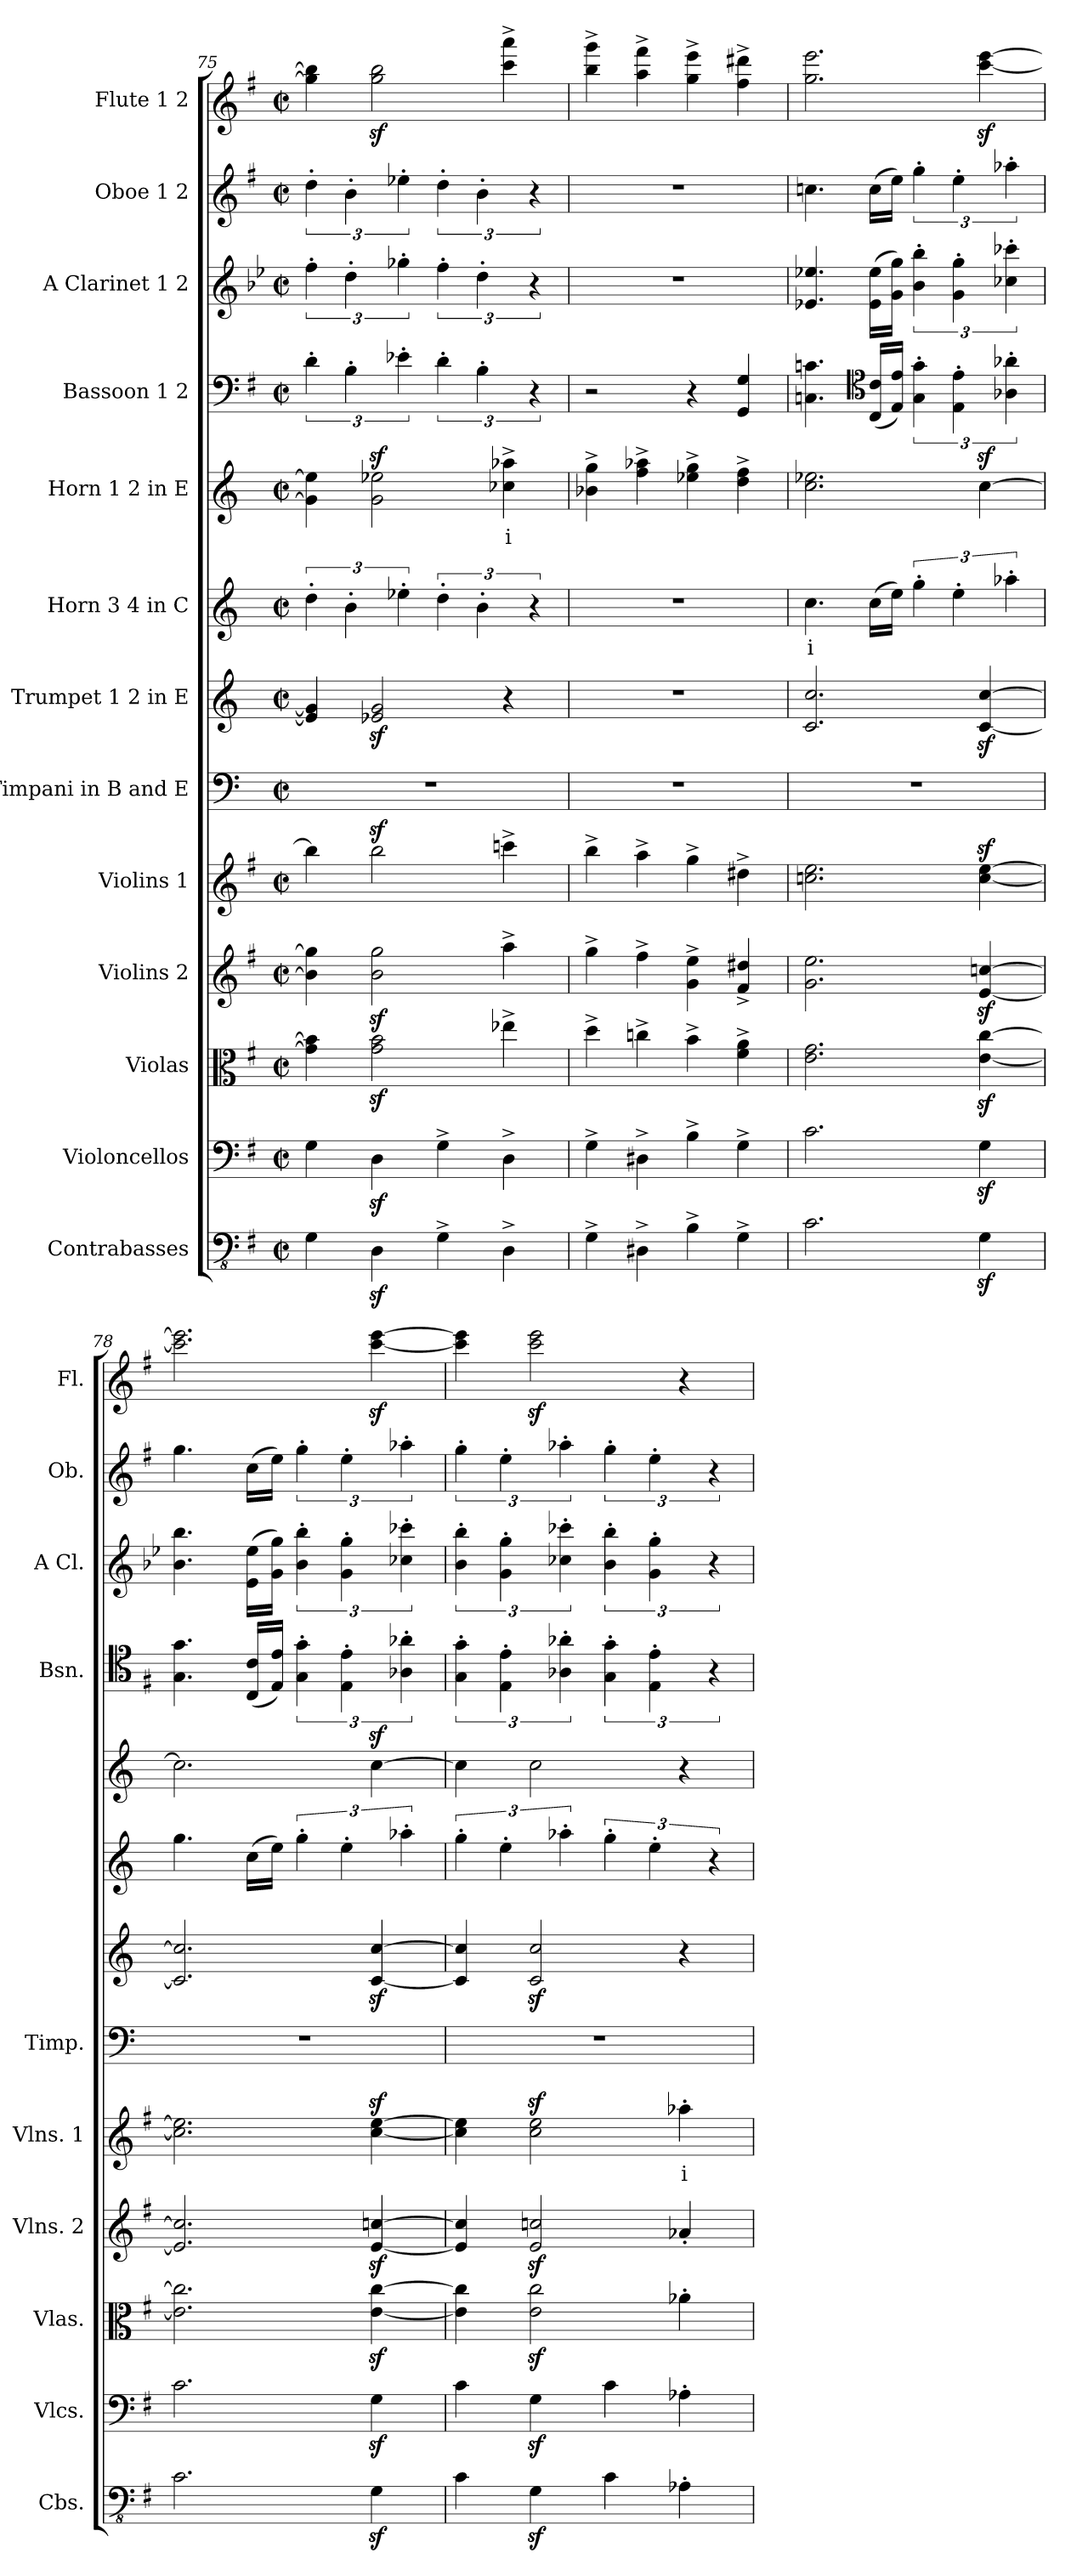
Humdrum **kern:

**kern	**kern	**kern	**kern	**kern	**text	**kern	**kern	**kern	**text	**kern	**text	**kern	**kern	**kern	**kern
*part13	*part12	*part11	*part10	*part9	*part9	*part8	*part7	*part6	*part6	*part5	*part5	*part4	*part3	*part2	*part1
*staff13	*staff12	*staff11	*staff10	*staff9	*staff9	*staff8	*staff7	*staff6	*staff6	*staff5	*staff5	*staff4	*staff3	*staff2	*staff1
*I"Contrabasses	*I"Violoncellos	*I"Violas	*I"Violins 2	*I"Violins 1	*	*I"Timpani in B and E	*I"Trumpet 1 2 in E	*I"Horn 3 4  in C	*	*I"Horn 1 2 in E	*	*I"Bassoon 1 2	*I"A Clarinet 1 2	*I"Oboe 1 2	*I"Flute 1 2
*I'Cbs.	*I'Vlcs.	*I'Vlas.	*I'Vlns. 2	*I'Vlns. 1	*	*I'Timp.	*	*	*	*	*	*I'Bsn.	*I'A Cl.	*I'Ob.	*I'Fl.
*clefFv4	*clefF4	*clefC3	*clefG2	*clefG2	*	*clefF4	*clefG2	*clefG2	*	*clefG2	*	*clefF4	*clefG2	*clefG2	*clefG2
*	*	*	*	*	*	*	*ITrd-2c-4	*ITrd7c12	*	*ITrd5c8	*	*	*ITrd2c3	*	*
*k[f#]	*k[f#]	*k[f#]	*k[f#]	*k[f#]	*	*k[]	*k[f#c#g#d#]	*k[]	*	*k[f#c#g#d#]	*	*k[f#]	*k[f#]	*k[f#]	*k[f#]
*M2/2	*M2/2	*M2/2	*M2/2	*M2/2	*	*M2/2	*M2/2	*M2/2	*	*M2/2	*	*M2/2	*M2/2	*M2/2	*M2/2
*met(c|)	*met(c|)	*met(c|)	*met(c|)	*met(c|)	*	*met(c|)	*met(c|)	*met(c|)	*	*met(c|)	*	*met(c|)	*met(c|)	*met(c|)	*met(c|)
=75	=75	=75	=75	=75	=75	=75	=75	=75	=75	=75	=75	=75	=75	=75	=75
4GG\	4G\	4g\] 4b\]	4b\] 4gg\]	4bb\]	.	1r	4g/] 4b/]	6d'\	.	4B\] 4g\]	.	6d'\	6dd'\	6dd'\	4gg\] 4bb\]
.	.	.	.	.	.	.	.	6B'\	.	.	.	6B'\	6b'\	6b'\	.
4DDz<\	4Dz<\	2g\z< 2b\z<	2b\z< 2gg\z<	2bbz<\	.	.	2gn/z< 2b/z<	.	.	2B\z< 2gn\z<	.	.	.	.	2gg\z< 2bb\z<
.	.	.	.	.	.	.	.	6e-X'\	.	.	.	6e-X'\	6ee-X'\	6ee-X'\	.
4GG^\	4G^\	.	.	.	.	.	.	6d'\	.	.	.	6d'\	6dd'\	6dd'\	.
.	.	.	.	.	.	.	.	6B'\	.	.	.	6B'\	6b'\	6b'\	.
!	!	!	!	!	!	!	!	!	!	!	!LO:LY:b:color=#FF0000	!	!	!	!
4DD^\	4D^\	4ee-X^\	4aa^\	4cccn^\	.	.	4r	.	.	4e-X\^ 4ccn\^	i	.	.	.	4ccc\^ 4aaa\^
.	.	.	.	.	.	.	.	6r	.	.	.	6r	6r	6r	.
=76	=76	=76	=76	=76	=76	=76	=76	=76	=76	=76	=76	=76	=76	=76	=76
4GG^\	4G^\	4dd^\	4gg^\	4bb^\	.	1r	1r	1r	.	4dn\^ 4b\^	.	2r	1r	1r	4bb\^ 4ggg\^
4DD#X^\	4D#X^\	4ccn^\	4ff#^\	4aa^\	.	.	.	.	.	4a\^ 4ccn\^	.	.	.	.	4aa\^ 4fff#\^
4BB^\	4B^\	4b^\	4g\^ 4ee\^	4gg^\	.	.	.	.	.	4gn\^ 4b\^	.	4r	.	.	4gg\^ 4eee\^
4GG^\	4G^\	4f#\^ 4a\^	4f#/^ 4dd#X/^	4dd#X^\	.	.	.	.	.	4f#\^ 4a\^	.	4GG/ 4G/	.	.	4ff#\^ 4ddd#X\^
=77	=77	=77	=77	=77	=77	=77	=77	=77	=77	=77	=77	=77	=77	=77	=77
!	!	!	!	!	!	!	!	!	!LO:LY:b:color=#FF0000	!	!	!	!	!	!
2.C\	2.c\	2.e\ 2.g\	2.g\ 2.ee\	2.ccn\ 2.ee\	.	1r	2.e/ 2.ee/	4.c\	i	2.e\ 2.gn\	.	4.Cn\ 4.cn\	4.cn/ 4.ccn/	4.ccn\	2.gg\ 2.eee\
*	*	*	*	*	*	*	*	*	*	*	*	*clefC4	*	*	*
.	.	.	.	.	.	.	.	(>16c\LL	.	.	.	(<16C/ 16c/LL	(>16c\ 16cc\LL	(>16cc\LL	.
.	.	.	.	.	.	.	.	16e\JJ)	.	.	.	16E/ 16e/JJ)	16e\ 16ee\JJ)	16ee\JJ)	.
.	.	.	.	.	.	.	.	6g'\	.	.	.	6G\' 6g\'	6g\' 6gg\'	6gg'\	.
.	.	.	.	.	.	.	.	6e'\	.	.	.	6E\' 6e\'	6e\' 6ee\'	6ee'\	.
4GGz<\	4Gz<\	[4e\z< [4cc\z<	[4e/z< [4ccn/z<	[4cc\z< [4ee\z<	.	.	[4e/z< [4ee/z<	.	.	[4ez<\	.	.	.	.	[4ccc\z< [4eee\z<
.	.	.	.	.	.	.	.	6a-X'\	.	.	.	6A-X\' 6a-X\'	6a-X\' 6aa-X\'	6aa-X'\	.
=78	=78	=78	=78	=78	=78	=78	=78	=78	=78	=78	=78	=78	=78	=78	=78
2.C\	2.c\	2.e\] 2.cc\]	2.e/] 2.ccn/]	2.cc\] 2.ee\]	.	1r	2.e/] 2.ee/]	4.g\	.	2.e\]	.	4.G\ 4.g\	4.g\ 4.gg\	4.gg\	2.ccc\] 2.eee\]
.	.	.	.	.	.	.	.	(>16c\LL	.	.	.	(<16C/ 16c/LL	(>16c\ 16cc\LL	(>16cc\LL	.
.	.	.	.	.	.	.	.	16e\JJ)	.	.	.	16E/ 16e/JJ)	16e\ 16ee\JJ)	16ee\JJ)	.
.	.	.	.	.	.	.	.	6g'\	.	.	.	6G\' 6g\'	6g\' 6gg\'	6gg'\	.
.	.	.	.	.	.	.	.	6e'\	.	.	.	6E\' 6e\'	6e\' 6ee\'	6ee'\	.
4GGz<\	4Gz<\	[4e\z< [4cc\z<	[4e/z< [4ccn/z<	[4cc\z< [4ee\z<	.	.	[4e/z< [4ee/z<	.	.	[4ez<\	.	.	.	.	[4ccc\z< [4eee\z<
.	.	.	.	.	.	.	.	6a-X'\	.	.	.	6A-X\' 6a-X\'	6a-X\' 6aa-X\'	6aa-X'\	.
=79	=79	=79	=79	=79	=79	=79	=79	=79	=79	=79	=79	=79	=79	=79	=79
4C\	4c\	4e\] 4cc\]	4e/] 4ccn/]	4cc\] 4ee\]	.	1r	4e/] 4ee/]	6g'\	.	4e\]	.	6G\' 6g\'	6g\' 6gg\'	6gg'\	4ccc\] 4eee\]
.	.	.	.	.	.	.	.	6e'\	.	.	.	6E\' 6e\'	6e\' 6ee\'	6ee'\	.
4GGz<\	4Gz<\	2e\z< 2cc\z<	2e/z< 2ccn/z<	2cc\z< 2ee\z<	.	.	2e/z< 2ee/z<	.	.	2e\	.	.	.	.	2ccc\z< 2eee\z<
.	.	.	.	.	.	.	.	6a-X'\	.	.	.	6A-X\' 6a-X\'	6a-X\' 6aa-X\'	6aa-X'\	.
4C\	4c\	.	.	.	.	.	.	6g'\	.	.	.	6G\' 6g\'	6g\' 6gg\'	6gg'\	.
.	.	.	.	.	.	.	.	6e'\	.	.	.	6E\' 6e\'	6e\' 6ee\'	6ee'\	.
!	!	!	!	!	!LO:LY:b:color=#FF0000	!	!	!	!	!	!	!	!	!	!
4AA-X'\	4A-X'\	4a-X'\	4a-X'/	4aa-X'\	i	.	4r	.	.	4r	.	.	.	.	4r
.	.	.	.	.	.	.	.	6r	.	.	.	6r	6r	6r	.
=	=	=	=	=	=	=	=	=	=	=	=	=	=	=	=
*-	*-	*-	*-	*-	*-	*-	*-	*-	*-	*-	*-	*-	*-	*-	*-
